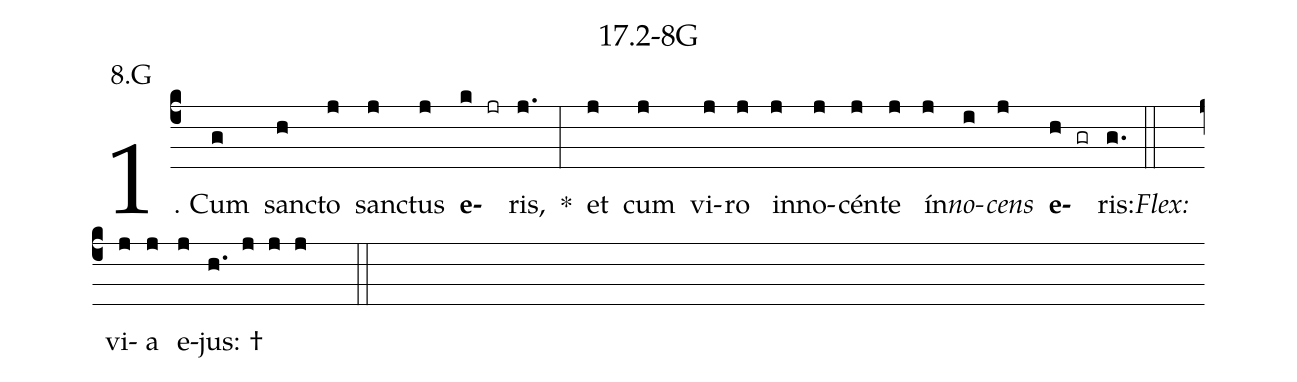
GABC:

name: 17.2-8G;
annotation: 8.G;
%%
(c4)1. Cum(g) sanc(h)to(j) sanc(j)tus(j) <b>e</b>(k jr)ris,(j.) *(:) et(j) cum(j) vi(j)ro(j) in(j)no(j)cén(j)te(j) ín(j)<i>no</i>(i)<i>cens</i>(j) <b>e</b>(h gr)ris:(g.) (::)
<i>Flex:</i>()  vi(j)a(j) e(j)jus: †(h. j j j  ::)
